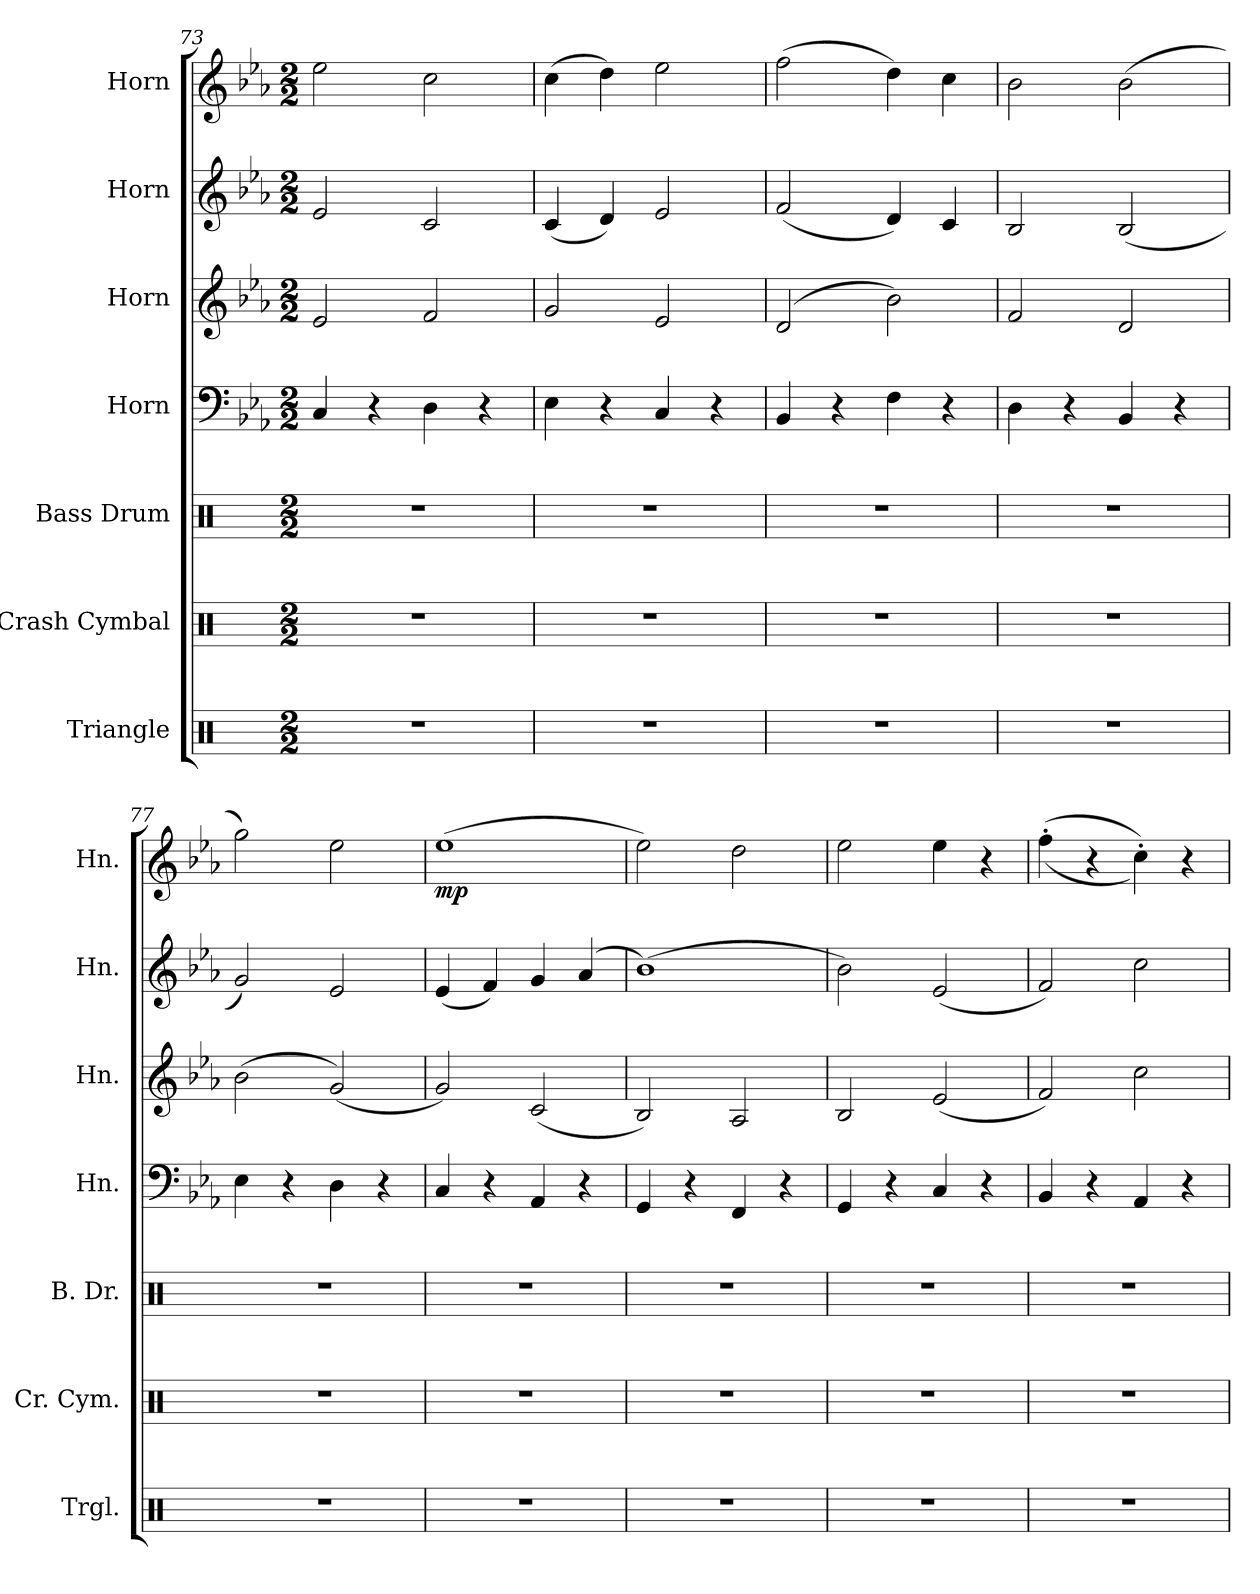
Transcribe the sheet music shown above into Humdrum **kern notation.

**kern	**kern	**kern	**kern	**kern	**kern	**kern	**dynam
*part7	*part6	*part5	*part4	*part3	*part2	*part1	*part1
*staff7	*staff6	*staff5	*staff4	*staff3	*staff2	*staff1	*staff1
*I"Triangle	*I"Crash Cymbal	*I"Bass Drum	*I"Horn	*I"Horn	*I"Horn	*I"Horn	*
*I'Trgl.	*I'Cr. Cym.	*I'B. Dr.	*I'Hn.	*I'Hn.	*I'Hn.	*I'Hn.	*
*clefX	*clefX	*clefX	*clefF4	*clefG2	*clefG2	*clefG2	*
*	*	*	*ITrd4c7	*ITrd4c7	*ITrd4c7	*ITrd4c7	*
*k[]	*k[]	*k[]	*k[b-e-a-d-]	*k[b-e-a-d-]	*k[b-e-a-d-]	*k[b-e-a-d-]	*
*C:	*C:	*C:	*A-:	*A-:	*A-:	*A-:	*
*M2/2	*M2/2	*M2/2	*M2/2	*M2/2	*M2/2	*M2/2	*
=73	=73	=73	=73	=73	=73	=73	=73
1r	1r	1r	4FF/	2A-/	2A-/	2a-\	.
.	.	.	4r	.	.	.	.
.	.	.	4GG\	2B-/	2F/	2f\	.
.	.	.	4r	.	.	.	.
=74	=74	=74	=74	=74	=74	=74	=74
1r	1r	1r	4AA-\	2c/	(4F/	(4f\	.
.	.	.	4r	.	4G/)	4g\)	.
.	.	.	4FF/	2A-/	2A-/	2a-\	.
.	.	.	4r	.	.	.	.
=75	=75	=75	=75	=75	=75	=75	=75
1r	1r	1r	4EE-/	(2G/	(2B-/	(2b-\	.
.	.	.	4r	.	.	.	.
.	.	.	4BB-\	2e-\)	4G/)	4g\)	.
.	.	.	4r	.	4F/	4f\	.
=76	=76	=76	=76	=76	=76	=76	=76
1r	1r	1r	4GG\	2B-/	2E-/	2e-\	.
.	.	.	4r	.	.	.	.
.	.	.	4EE-/	2G/	(2E-/	(2e-\	.
.	.	.	4r	.	.	.	.
=77	=77	=77	=77	=77	=77	=77	=77
1r	1r	1r	4AA-\	(2e-\	2c/)	2cc\)	.
.	.	.	4r	.	.	.	.
.	.	.	4GG\	(2c/)	2A-/	2a-\	.
.	.	.	4r	.	.	.	.
!!LO:PB:g=z
=78	=78	=78	=78	=78	=78	=78	=78
!	!	!	!	!	!	!	!LO:DY:b
1r	1r	1r	4FF/	2c/)	(4A-/	(1a-	mp
.	.	.	4r	.	4B-/)	.	.
.	.	.	4DD-/	(2F/	4c/	.	.
.	.	.	4r	.	(4d-/	.	.
=79	=79	=79	=79	=79	=79	=79	=79
1r	1r	1r	4CC/	2E-/)	(1e-)	2a-\)	.
.	.	.	4r	.	.	.	.
.	.	.	4BBB-/	2D-/	.	2g\	.
.	.	.	4r	.	.	.	.
=80	=80	=80	=80	=80	=80	=80	=80
1r	1r	1r	4CC/	2E-/	2e-\)	2a-\	.
.	.	.	4r	.	.	.	.
.	.	.	4FF/	(2A-/	(2A-/	4a-\	.
.	.	.	4r	.	.	4r	.
=81	=81	=81	=81	=81	=81	=81	=81
1r	1r	1r	4EE-/	2B-/)	2B-/)	((4b-'\	.
.	.	.	4r	.	.	4r	.
.	.	.	4DD-/	2f\	2f\	4f'\))	.
.	.	.	4r	.	.	4r	.
=	=	=	=	=	=	=	=
*-	*-	*-	*-	*-	*-	*-	*-
